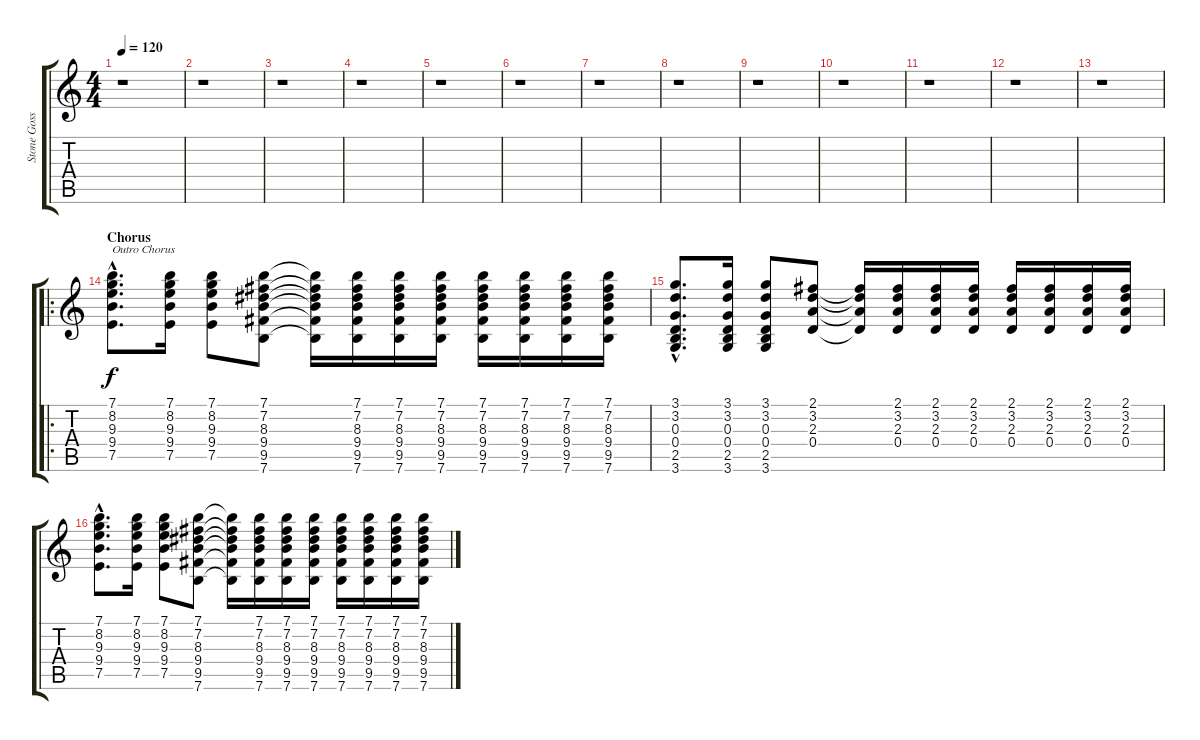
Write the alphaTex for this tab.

\track ("Stone Gossard" "Stone Goss") {instrument distortionguitar}
\staff {score tabs}
\tuning (E4 B3 G3 D3 A2 E2) {hide}
\ts (4 4)
\tempo 120
\clef g2
\ks c
r.1{dy f} |
r.1 |
r.1 |
r.1 |
r.1 |
r.1 |
r.1 |
r.1 |
r.1 |
r.1 |
r.1 |
r.1 |
r.1 |
\ro
\section ("" "Chorus")
(7.1{hac} 8.2{hac} 9.3{hac} 9.4{hac} 7.5{hac}).8{d txt "Outro Chorus"} (7.1 8.2 9.3 9.4 7.5).16 (7.1 8.2 9.3 9.4 7.5).8 (7.1 7.2 8.3 9.4 9.5 7.6).8 (7.1{t} 7.2{t} 8.3{t} 9.4{t} 9.5{t} 7.6{t}).16 (7.1 7.2 8.3 9.4 9.5 7.6).16 (7.1 7.2 8.3 9.4 9.5 7.6).16 (7.1 7.2 8.3 9.4 9.5 7.6).16 (7.1 7.2 8.3 9.4 9.5 7.6).16 (7.1 7.2 8.3 9.4 9.5 7.6).16 (7.1 7.2 8.3 9.4 9.5 7.6).16 (7.1 7.2 8.3 9.4 9.5 7.6).16 |
(3.1{hac} 3.2{hac} 0.3{hac} 0.4{hac} 2.5{hac} 3.6{hac}).8{d} (3.1 3.2 0.3 0.4 2.5 3.6).16 (3.1 3.2 0.3 0.4 2.5 3.6).8 (2.1 3.2 2.3 0.4).8 (2.1{t} 3.2{t} 2.3{t} 0.4{t}).16 (2.1 3.2 2.3 0.4).16 (2.1 3.2 2.3 0.4).16 (2.1 3.2 2.3 0.4).16 (2.1 3.2 2.3 0.4).16 (2.1 3.2 2.3 0.4).16 (2.1 3.2 2.3 0.4).16 (2.1 3.2 2.3 0.4).16 |
(7.1{hac} 8.2{hac} 9.3{hac} 9.4{hac} 7.5{hac}).8{d} (7.1 8.2 9.3 9.4 7.5).16 (7.1 8.2 9.3 9.4 7.5).8 (7.1 7.2 8.3 9.4 9.5 7.6).8 (7.1{t} 7.2{t} 8.3{t} 9.4{t} 9.5{t} 7.6{t}).16 (7.1 7.2 8.3 9.4 9.5 7.6).16 (7.1 7.2 8.3 9.4 9.5 7.6).16 (7.1 7.2 8.3 9.4 9.5 7.6).16 (7.1 7.2 8.3 9.4 9.5 7.6).16 (7.1 7.2 8.3 9.4 9.5 7.6).16 (7.1 7.2 8.3 9.4 9.5 7.6).16 (7.1 7.2 8.3 9.4 9.5 7.6).16
